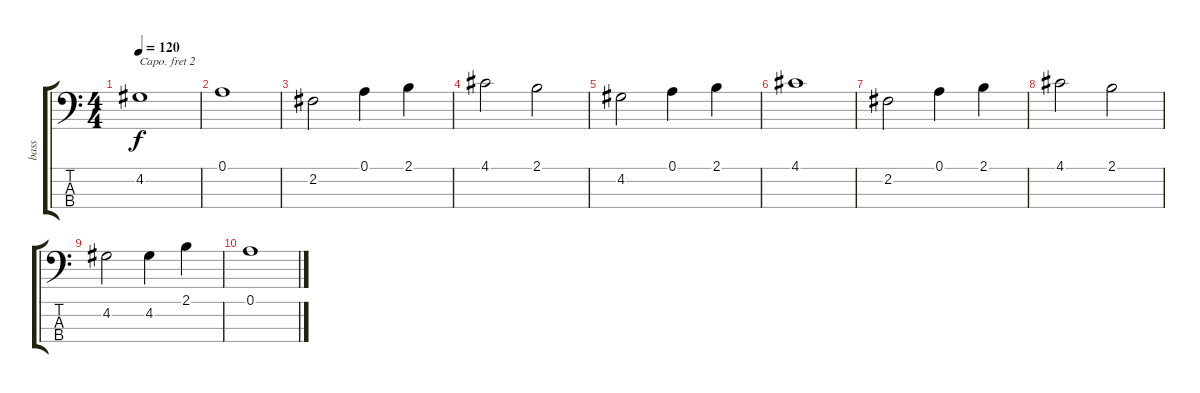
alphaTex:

\track ("bass" "bass") {instrument acousticbass}
\staff {score tabs}
\capo 2
\tuning (G2 D2 A1 E1) {hide}
\ts (4 4)
\tempo 120
\clef f4
\ks c
4.2.1{dy f} |
0.1.1 |
2.2.2 0.1.4 2.1.4 |
4.1.2 2.1.2 |
4.2.2 0.1.4 2.1.4 |
4.1.1 |
2.2.2 0.1.4 2.1.4 |
4.1.2 2.1.2 |
4.2.2 4.2.4 2.1.4 |
0.1.1
